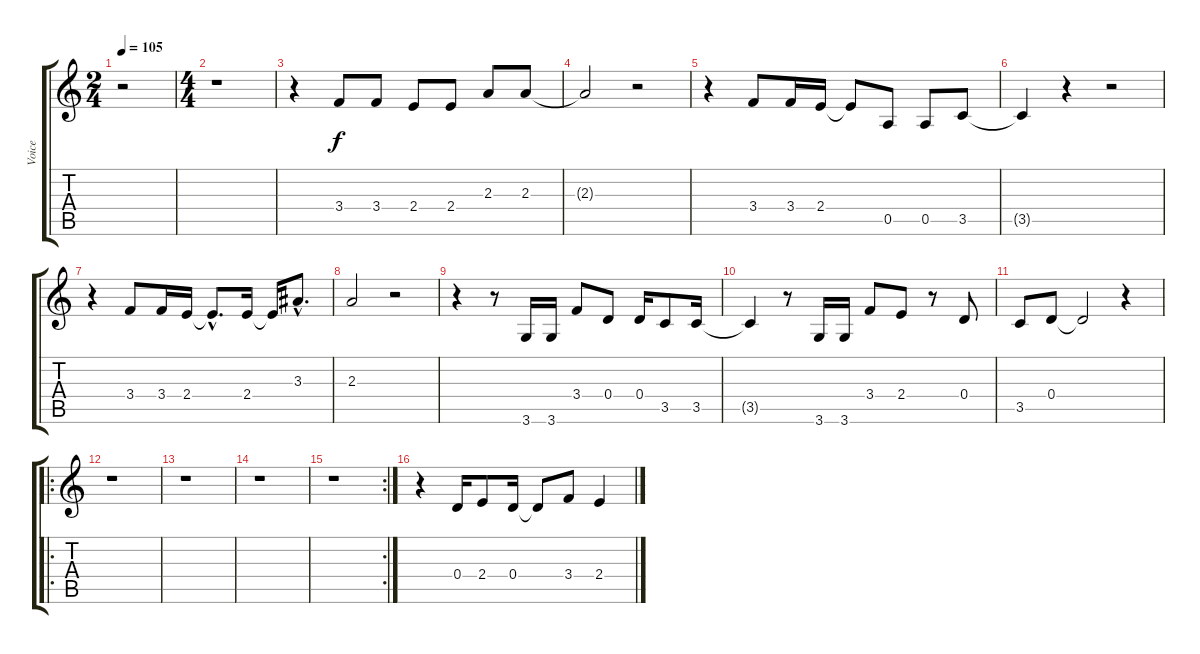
\track ("Voice" "Voice") {instrument choiraahs}
\staff {score tabs}
\tuning (E5 B4 G4 D4 A3 E3) {hide}
\ts (2 4)
\tempo 105
\clef g2
\ks c
r.2{dy f} |
\ts (4 4)
r.1 |
r.4 3.4.8 3.4.8 2.4.8 2.4.8 2.3.8 2.3.8 |
2.3{t}.2 r.2 |
r.4 3.4.8 3.4.16 2.4.16 2.4{t}.8 0.5.8 0.5.8 3.5.8 |
3.5{t}.4 r.4 r.2 |
r.4 3.4.8 3.4.16 2.4.16 2.4{hac t}.8{d} 2.4.16 2.4{t}.16 3.3{hac}.8{d} |
2.3.2 r.2 |
r.4 r.8 3.6.16 3.6.16 3.4.8 0.4.8 0.4.16 3.5.8 3.5.16 |
3.5{t}.4 r.8 3.6.16 3.6.16 3.4.8 2.4.8 r.8 0.4.8 |
3.5.8 0.4.8 0.4{t}.2 r.4 |
\ro
r.1 |
r.1 |
r.1 |
\rc 2
r.1 |
r.4 0.4.16 2.4.8 0.4.16 0.4{t}.8 3.4.8 2.4.4
